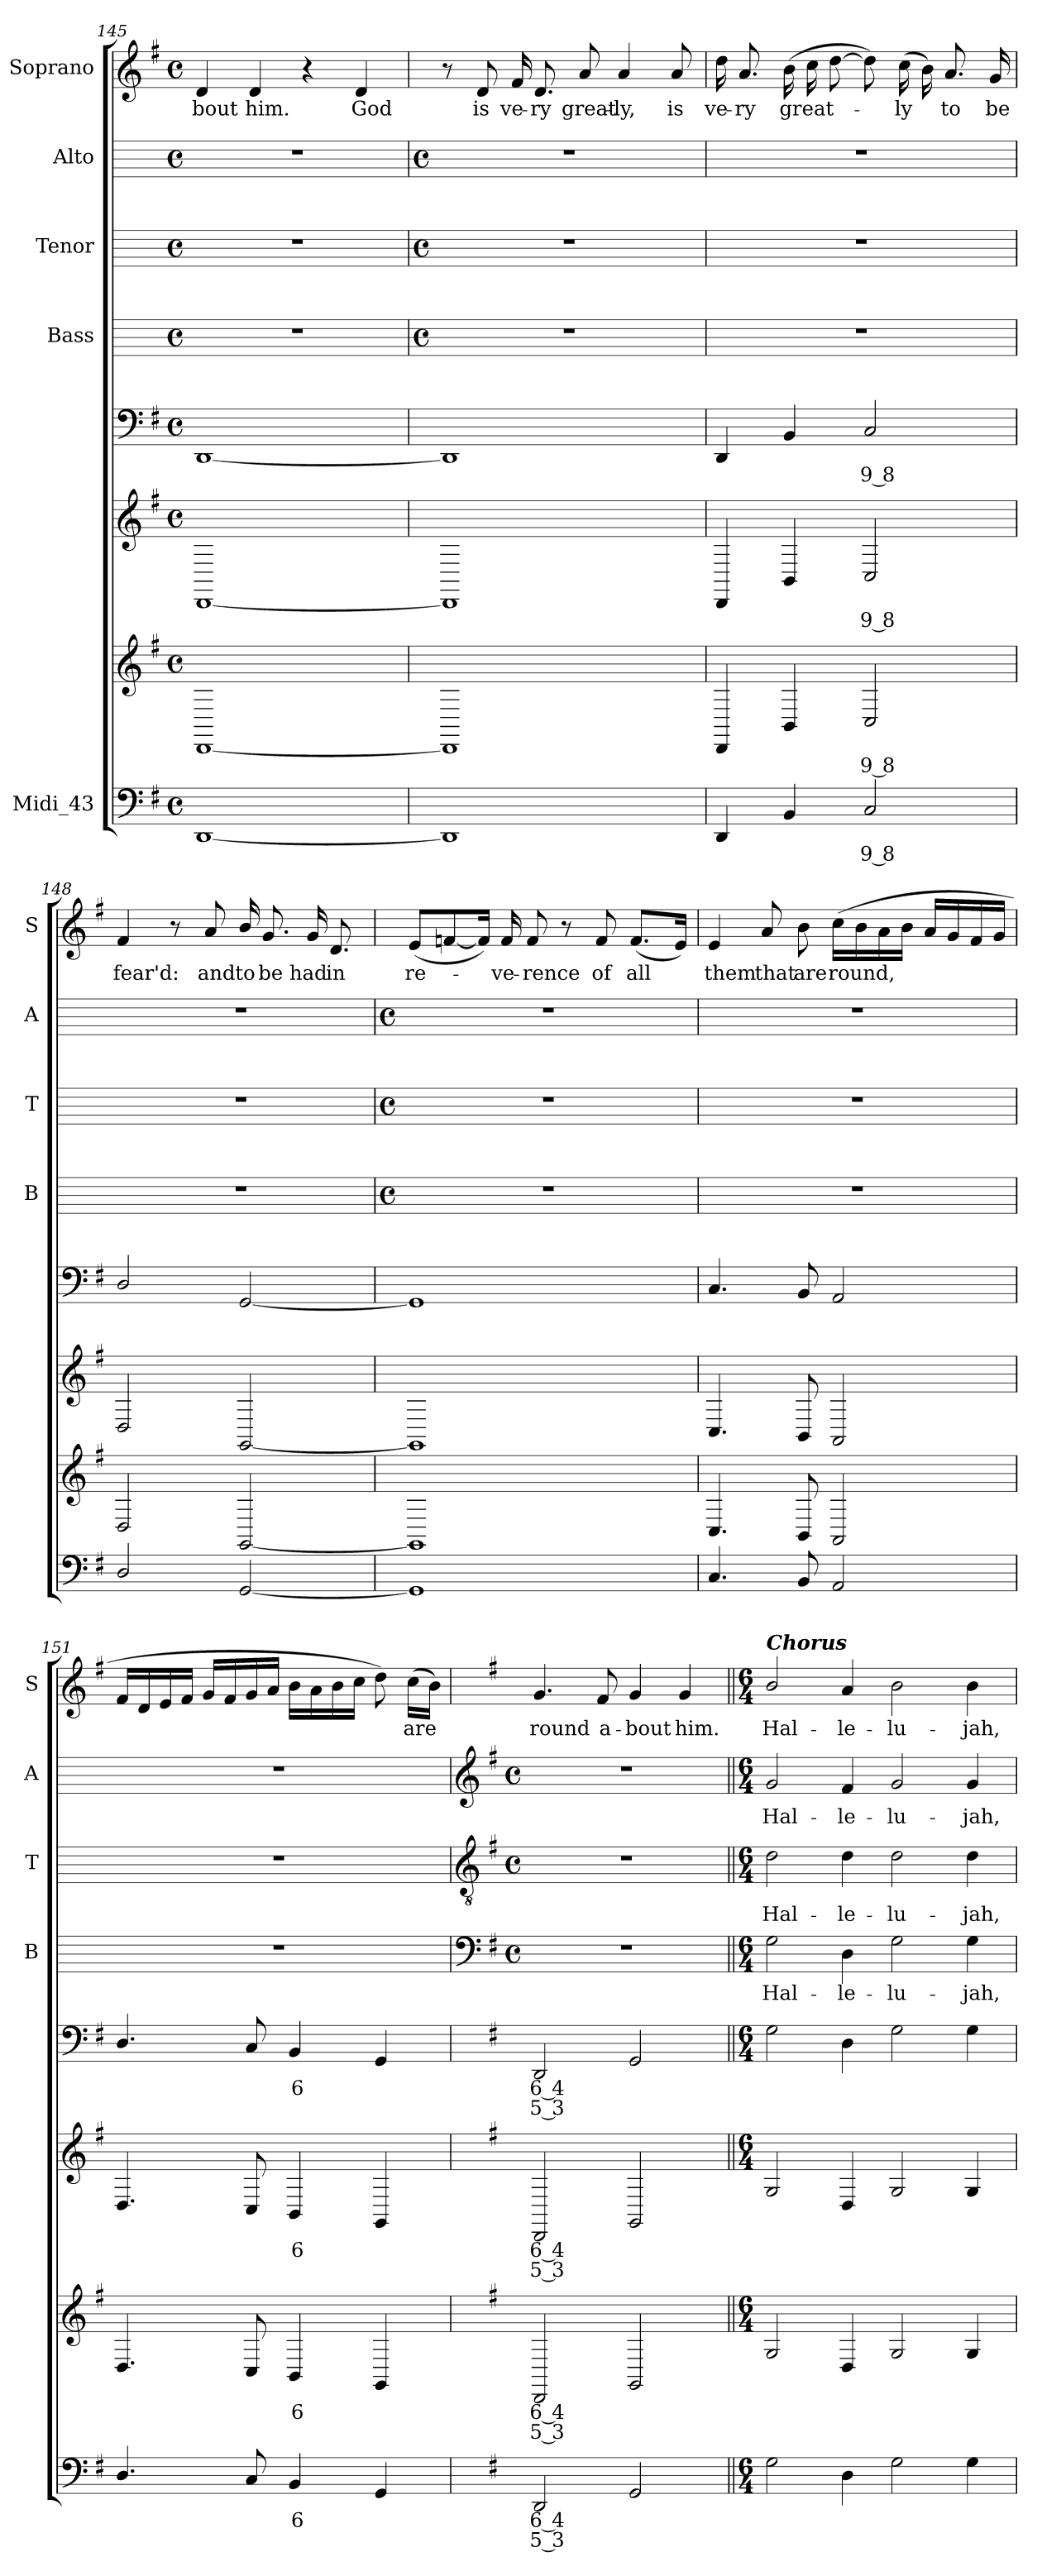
**kern	**text	**text	**kern	**text	**text	**kern	**text	**text	**kern	**text	**text	**kern	**text	**kern	**text	**kern	**text	**kern	**text
*part5	*part5	*part5	*part5	*part5	*part5	*part5	*part5	*part5	*part5	*part5	*part5	*part4	*part4	*part3	*part3	*part2	*part2	*part1	*part1
*staff8	*staff8	*staff8	*staff7	*staff7	*staff7	*staff6	*staff6	*staff6	*staff5	*staff5	*staff5	*staff4	*staff4	*staff3	*staff3	*staff2	*staff2	*staff1	*staff1
*I"Midi_43	*	*	*	*	*	*	*	*	*	*	*	*I"Bass	*	*I"Tenor	*	*I"Alto	*	*I"Soprano	*
*	*	*	*	*	*	*	*	*	*	*	*	*I'B	*	*I'T	*	*I'A	*	*I'S	*
*clefF4	*	*	*clefG2	*	*	*clefG2	*	*	*clefF4	*	*	*	*	*	*	*	*	*clefG2	*
*k[f#]	*	*	*k[f#]	*	*	*k[f#]	*	*	*k[f#]	*	*	*	*	*	*	*	*	*k[f#]	*
*G:	*	*	*G:	*	*	*G:	*	*	*G:	*	*	*	*	*	*	*	*	*G:	*
*M4/4	*	*	*M4/4	*	*	*M4/4	*	*	*M4/4	*	*	*M4/4	*	*M4/4	*	*M4/4	*	*M4/4	*
*met(c)	*	*	*met(c)	*	*	*met(c)	*	*	*met(c)	*	*	*met(c)	*	*met(c)	*	*met(c)	*	*met(c)	*
=145	=145	=145	=145	=145	=145	=145	=145	=145	=145	=145	=145	=145	=145	=145	=145	=145	=145	=145	=145
!	!	!	!	!	!	!	!	!	!	!	!	!	!	!	!	!	!	!	!LO:LY:b
[1DD	.	.	[1DD	.	.	[1DD	.	.	[1DD	.	.	1r	.	1r	.	1r	.	4d	-bout
!	!	!	!	!	!	!	!	!	!	!	!	!	!	!	!	!	!	!	!LO:LY:b
.	.	.	.	.	.	.	.	.	.	.	.	.	.	.	.	.	.	4d	him.
.	.	.	.	.	.	.	.	.	.	.	.	.	.	.	.	.	.	4r	.
!	!	!	!	!	!	!	!	!	!	!	!	!	!	!	!	!	!	!	!LO:LY:b
.	.	.	.	.	.	.	.	.	.	.	.	.	.	.	.	.	.	4d	God
!!LO:LB:g=z
=146	=146	=146	=146	=146	=146	=146	=146	=146	=146	=146	=146	=146	=146	=146	=146	=146	=146	=146	=146
*	*	*	*	*	*	*	*	*	*	*	*	*M4/4	*	*M4/4	*	*M4/4	*	*	*
*	*	*	*	*	*	*	*	*	*	*	*	*met(c)	*	*met(c)	*	*met(c)	*	*	*
1DD]	.	.	1DD]	.	.	1DD]	.	.	1DD]	.	.	1r	.	1r	.	1r	.	8r	.
!	!	!	!	!	!	!	!	!	!	!	!	!	!	!	!	!	!	!	!LO:LY:b
.	.	.	.	.	.	.	.	.	.	.	.	.	.	.	.	.	.	8d	is
!	!	!	!	!	!	!	!	!	!	!	!	!	!	!	!	!	!	!	!LO:LY:b
.	.	.	.	.	.	.	.	.	.	.	.	.	.	.	.	.	.	16f#	ve-
!	!	!	!	!	!	!	!	!	!	!	!	!	!	!	!	!	!	!	!LO:LY:b
.	.	.	.	.	.	.	.	.	.	.	.	.	.	.	.	.	.	8.d	-ry
!	!	!	!	!	!	!	!	!	!	!	!	!	!	!	!	!	!	!	!LO:LY:b
.	.	.	.	.	.	.	.	.	.	.	.	.	.	.	.	.	.	8a	great-
!	!	!	!	!	!	!	!	!	!	!	!	!	!	!	!	!	!	!	!LO:LY:b
.	.	.	.	.	.	.	.	.	.	.	.	.	.	.	.	.	.	4a	-ly,
!	!	!	!	!	!	!	!	!	!	!	!	!	!	!	!	!	!	!	!LO:LY:b
.	.	.	.	.	.	.	.	.	.	.	.	.	.	.	.	.	.	8a	is
=147	=147	=147	=147	=147	=147	=147	=147	=147	=147	=147	=147	=147	=147	=147	=147	=147	=147	=147	=147
!	!	!	!	!	!	!	!	!	!	!	!	!	!	!	!	!	!	!	!LO:LY:b
4DD	.	.	4DD	.	.	4DD	.	.	4DD	.	.	1r	.	1r	.	1r	.	16dd	ve-
!	!	!	!	!	!	!	!	!	!	!	!	!	!	!	!	!	!	!	!LO:LY:b
.	.	.	.	.	.	.	.	.	.	.	.	.	.	.	.	.	.	8.a	-ry
!	!	!	!	!	!	!	!	!	!	!	!	!	!	!	!	!	!	!	!LO:LY:b
4BB	.	.	4BB	.	.	4BB	.	.	4BB	.	.	.	.	.	.	.	.	(>16bLL	great-
.	.	.	.	.	.	.	.	.	.	.	.	.	.	.	.	.	.	16cc	.
.	.	.	.	.	.	.	.	.	.	.	.	.	.	.	.	.	.	[8ddJ	.
!	!LO:LY:b	!	!	!LO:LY:b	!	!	!LO:LY:b	!	!	!LO:LY:b	!	!	!	!	!	!	!	!	!
2C	9 8	.	2C	9 8	.	2C	9 8	.	2C	9 8	.	.	.	.	.	.	.	8dd])	.
!	!	!	!	!	!	!	!	!	!	!	!	!	!	!	!	!	!	!	!LO:LY:b
.	.	.	.	.	.	.	.	.	.	.	.	.	.	.	.	.	.	(>16ccLL	ly
.	.	.	.	.	.	.	.	.	.	.	.	.	.	.	.	.	.	16bJJ)	.
!	!	!	!	!	!	!	!	!	!	!	!	!	!	!	!	!	!	!	!LO:LY:b
.	.	.	.	.	.	.	.	.	.	.	.	.	.	.	.	.	.	8.a	to
!	!	!	!	!	!	!	!	!	!	!	!	!	!	!	!	!	!	!	!LO:LY:b
.	.	.	.	.	.	.	.	.	.	.	.	.	.	.	.	.	.	16g	be
=148	=148	=148	=148	=148	=148	=148	=148	=148	=148	=148	=148	=148	=148	=148	=148	=148	=148	=148	=148
!	!	!	!	!	!	!	!	!	!	!	!	!	!	!	!	!	!	!	!LO:LY:b
2D/	.	.	2D/	.	.	2D/	.	.	2D/	.	.	1r	.	1r	.	1r	.	4f#	fear'd:
.	.	.	.	.	.	.	.	.	.	.	.	.	.	.	.	.	.	8r	.
!	!	!	!	!	!	!	!	!	!	!	!	!	!	!	!	!	!	!	!LO:LY:b
.	.	.	.	.	.	.	.	.	.	.	.	.	.	.	.	.	.	8a	and
!	!	!	!	!	!	!	!	!	!	!	!	!	!	!	!	!	!	!	!LO:LY:b
[2GG	.	.	[2GG	.	.	[2GG	.	.	[2GG	.	.	.	.	.	.	.	.	16b/	to
!	!	!	!	!	!	!	!	!	!	!	!	!	!	!	!	!	!	!	!LO:LY:b
.	.	.	.	.	.	.	.	.	.	.	.	.	.	.	.	.	.	8.g	be
!	!	!	!	!	!	!	!	!	!	!	!	!	!	!	!	!	!	!	!LO:LY:b
.	.	.	.	.	.	.	.	.	.	.	.	.	.	.	.	.	.	16g	had
!	!	!	!	!	!	!	!	!	!	!	!	!	!	!	!	!	!	!	!LO:LY:b
.	.	.	.	.	.	.	.	.	.	.	.	.	.	.	.	.	.	8.d	in
!!LO:LB:g=z
=149	=149	=149	=149	=149	=149	=149	=149	=149	=149	=149	=149	=149	=149	=149	=149	=149	=149	=149	=149
*	*	*	*	*	*	*	*	*	*	*	*	*M4/4	*	*M4/4	*	*M4/4	*	*	*
*	*	*	*	*	*	*	*	*	*	*	*	*met(c)	*	*met(c)	*	*met(c)	*	*	*
!	!	!	!	!	!	!	!	!	!	!	!	!	!	!	!	!	!	!	!LO:LY:b
1GG]	.	.	1GG]	.	.	1GG]	.	.	1GG]	.	.	1r	.	1r	.	1r	.	(<8eL	re-
.	.	.	.	.	.	.	.	.	.	.	.	.	.	.	.	.	.	[8fn	.
.	.	.	.	.	.	.	.	.	.	.	.	.	.	.	.	.	.	16fJ])	.
!	!	!	!	!	!	!	!	!	!	!	!	!	!	!	!	!	!	!	!LO:LY:b
.	.	.	.	.	.	.	.	.	.	.	.	.	.	.	.	.	.	16f	ve-
!	!	!	!	!	!	!	!	!	!	!	!	!	!	!	!	!	!	!	!LO:LY:b
.	.	.	.	.	.	.	.	.	.	.	.	.	.	.	.	.	.	8f	-rence
.	.	.	.	.	.	.	.	.	.	.	.	.	.	.	.	.	.	8r	.
!	!	!	!	!	!	!	!	!	!	!	!	!	!	!	!	!	!	!	!LO:LY:b
.	.	.	.	.	.	.	.	.	.	.	.	.	.	.	.	.	.	8f	of
!	!	!	!	!	!	!	!	!	!	!	!	!	!	!	!	!	!	!	!LO:LY:b
.	.	.	.	.	.	.	.	.	.	.	.	.	.	.	.	.	.	(<8.fL	all
.	.	.	.	.	.	.	.	.	.	.	.	.	.	.	.	.	.	16eJ)	.
=150	=150	=150	=150	=150	=150	=150	=150	=150	=150	=150	=150	=150	=150	=150	=150	=150	=150	=150	=150
!	!	!	!	!	!	!	!	!	!	!	!	!	!	!	!	!	!	!	!LO:LY:b
4.C	.	.	4.C	.	.	4.C	.	.	4.C	.	.	1r	.	1r	.	1r	.	4e	them
!	!	!	!	!	!	!	!	!	!	!	!	!	!	!	!	!	!	!	!LO:LY:b
.	.	.	.	.	.	.	.	.	.	.	.	.	.	.	.	.	.	8a	that
!	!	!	!	!	!	!	!	!	!	!	!	!	!	!	!	!	!	!	!LO:LY:b
8BB	.	.	8BB	.	.	8BB	.	.	8BB	.	.	.	.	.	.	.	.	8b	are
!	!	!	!	!	!	!	!	!	!	!	!	!	!	!	!	!	!	!	!LO:LY:b
2AA	.	.	2AA	.	.	2AA	.	.	2AA	.	.	.	.	.	.	.	.	(>16ccLL	round,
.	.	.	.	.	.	.	.	.	.	.	.	.	.	.	.	.	.	16b	.
.	.	.	.	.	.	.	.	.	.	.	.	.	.	.	.	.	.	16a	.
.	.	.	.	.	.	.	.	.	.	.	.	.	.	.	.	.	.	16bJJ	.
.	.	.	.	.	.	.	.	.	.	.	.	.	.	.	.	.	.	16aLL	.
.	.	.	.	.	.	.	.	.	.	.	.	.	.	.	.	.	.	16g	.
.	.	.	.	.	.	.	.	.	.	.	.	.	.	.	.	.	.	16f#	.
.	.	.	.	.	.	.	.	.	.	.	.	.	.	.	.	.	.	16gJJ	.
=151	=151	=151	=151	=151	=151	=151	=151	=151	=151	=151	=151	=151	=151	=151	=151	=151	=151	=151	=151
4.D/	.	.	4.D/	.	.	4.D/	.	.	4.D/	.	.	1r	.	1r	.	1r	.	16f#LL	.
.	.	.	.	.	.	.	.	.	.	.	.	.	.	.	.	.	.	16d	.
.	.	.	.	.	.	.	.	.	.	.	.	.	.	.	.	.	.	16e	.
.	.	.	.	.	.	.	.	.	.	.	.	.	.	.	.	.	.	16f#JJ	.
.	.	.	.	.	.	.	.	.	.	.	.	.	.	.	.	.	.	16gLL	.
.	.	.	.	.	.	.	.	.	.	.	.	.	.	.	.	.	.	16f#	.
8C	.	.	8C	.	.	8C	.	.	8C	.	.	.	.	.	.	.	.	16g	.
.	.	.	.	.	.	.	.	.	.	.	.	.	.	.	.	.	.	16aJJ	.
!	!LO:LY:b	!	!	!LO:LY:b	!	!	!LO:LY:b	!	!	!LO:LY:b	!	!	!	!	!	!	!	!	!
4BB	6	.	4BB	6	.	4BB	6	.	4BB	6	.	.	.	.	.	.	.	16bLL	.
.	.	.	.	.	.	.	.	.	.	.	.	.	.	.	.	.	.	16a	.
.	.	.	.	.	.	.	.	.	.	.	.	.	.	.	.	.	.	16b	.
.	.	.	.	.	.	.	.	.	.	.	.	.	.	.	.	.	.	16ccJJ	.
4GG	.	.	4GG	.	.	4GG	.	.	4GG	.	.	.	.	.	.	.	.	8dd)	.
!	!	!	!	!	!	!	!	!	!	!	!	!	!	!	!	!	!	!	!LO:LY:b
.	.	.	.	.	.	.	.	.	.	.	.	.	.	.	.	.	.	(>16ccLL	are
.	.	.	.	.	.	.	.	.	.	.	.	.	.	.	.	.	.	16bJJ)	.
!!LO:LB:g=z
=152	=152	=152	=152	=152	=152	=152	=152	=152	=152	=152	=152	=152	=152	=152	=152	=152	=152	=152	=152
*	*	*	*	*	*	*	*	*	*	*	*	*clefF4	*	*clefGv2	*	*clefG2	*	*	*
*	*	*	*	*	*	*	*	*	*	*	*	*k[f#]	*	*k[f#]	*	*k[f#]	*	*	*
*	*	*	*	*	*	*	*	*	*	*	*	*G:	*	*G:	*	*G:	*	*	*
*	*	*	*	*	*	*	*	*	*	*	*	*M4/4	*	*M4/4	*	*M4/4	*	*	*
*	*	*	*	*	*	*	*	*	*	*	*	*met(c)	*	*met(c)	*	*met(c)	*	*	*
!	!LO:LY:b	!LO:LY:b	!	!LO:LY:b	!LO:LY:b	!	!LO:LY:b	!LO:LY:b	!	!LO:LY:b	!LO:LY:b	!	!	!	!	!	!	!	!LO:LY:b
2DD	6 4	5 3	2DD	6 4	5 3	2DD	6 4	5 3	2DD	6 4	5 3	1r	.	1r	.	1r	.	4.g	round
!	!	!	!	!	!	!	!	!	!	!	!	!	!	!	!	!	!	!	!LO:LY:b
.	.	.	.	.	.	.	.	.	.	.	.	.	.	.	.	.	.	8f#	a-
!	!	!	!	!	!	!	!	!	!	!	!	!	!	!	!	!	!	!	!LO:LY:b
2GG	.	.	2GG	.	.	2GG	.	.	2GG	.	.	.	.	.	.	.	.	4g	-bout
!	!	!	!	!	!	!	!	!	!	!	!	!	!	!	!	!	!	!	!LO:LY:b
.	.	.	.	.	.	.	.	.	.	.	.	.	.	.	.	.	.	4g	him.
=153||	=153||	=153||	=153||	=153||	=153||	=153||	=153||	=153||	=153||	=153||	=153||	=153||	=153||	=153||	=153||	=153||	=153||	=153||	=153||
*M6/4	*	*	*M6/4	*	*	*M6/4	*	*	*M6/4	*	*	*M6/4	*	*M6/4	*	*M6/4	*	*M6/4	*
!	!	!	!	!	!	!	!	!	!	!	!	!	!	!	!	!	!	!LO:TX:a:Bi:t=Chorus	!
!	!	!	!	!	!	!	!	!	!	!	!	!	!LO:LY:b	!	!LO:LY:b	!	!LO:LY:b	!	!LO:LY:b
2G	.	.	2G	.	.	2G	.	.	2G	.	.	2G	Hal-	2d	Hal-	2g	Hal-	2b/	Hal-
!	!	!	!	!	!	!	!	!	!	!	!	!	!LO:LY:b	!	!LO:LY:b	!	!LO:LY:b	!	!LO:LY:b
4D	.	.	4D	.	.	4D	.	.	4D	.	.	4D	-le-	4d	-le-	4f#	-le-	4a	-le-
!	!	!	!	!	!	!	!	!	!	!	!	!	!LO:LY:b	!	!LO:LY:b	!	!LO:LY:b	!	!LO:LY:b
2G	.	.	2G	.	.	2G	.	.	2G	.	.	2G	-lu-	2d	-lu-	2g	-lu-	2b	-lu-
!	!	!	!	!	!	!	!	!	!	!	!	!	!LO:LY:b	!	!LO:LY:b	!	!LO:LY:b	!	!LO:LY:b
4G	.	.	4G	.	.	4G	.	.	4G	.	.	4G	-jah,	4d	-jah,	4g	-jah,	4b	-jah,
=	=	=	=	=	=	=	=	=	=	=	=	=	=	=	=	=	=	=	=
*-	*-	*-	*-	*-	*-	*-	*-	*-	*-	*-	*-	*-	*-	*-	*-	*-	*-	*-	*-
